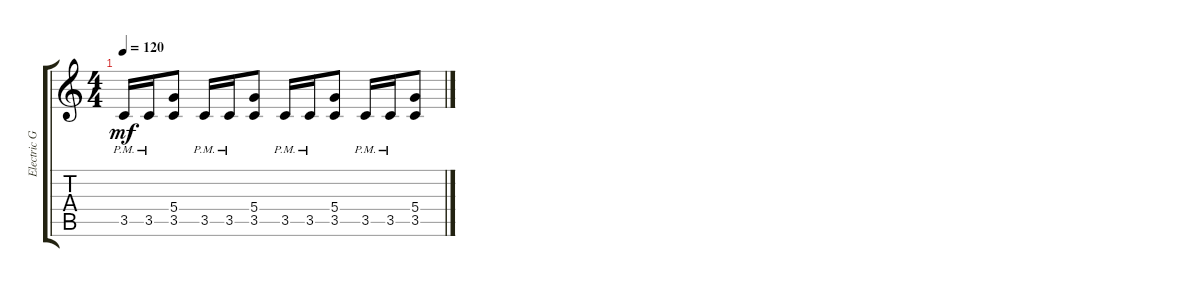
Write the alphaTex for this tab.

\track ("Electric Guitar" "Electric G") {instrument distortionguitar}
\staff {score tabs}
\tuning (E4 B3 G3 D3 A2 E2) {hide}
\ts (4 4)
\tempo 120
\clef g2
\ks c
3.5{pm}.16{dy mf instrument distortionguitar} 3.5{pm}.16 (5.4 3.5).8 3.5{pm}.16 3.5{pm}.16 (5.4 3.5).8 3.5{pm}.16 3.5{pm}.16 (5.4 3.5).8 3.5{pm}.16 3.5{pm}.16 (5.4 3.5).8
